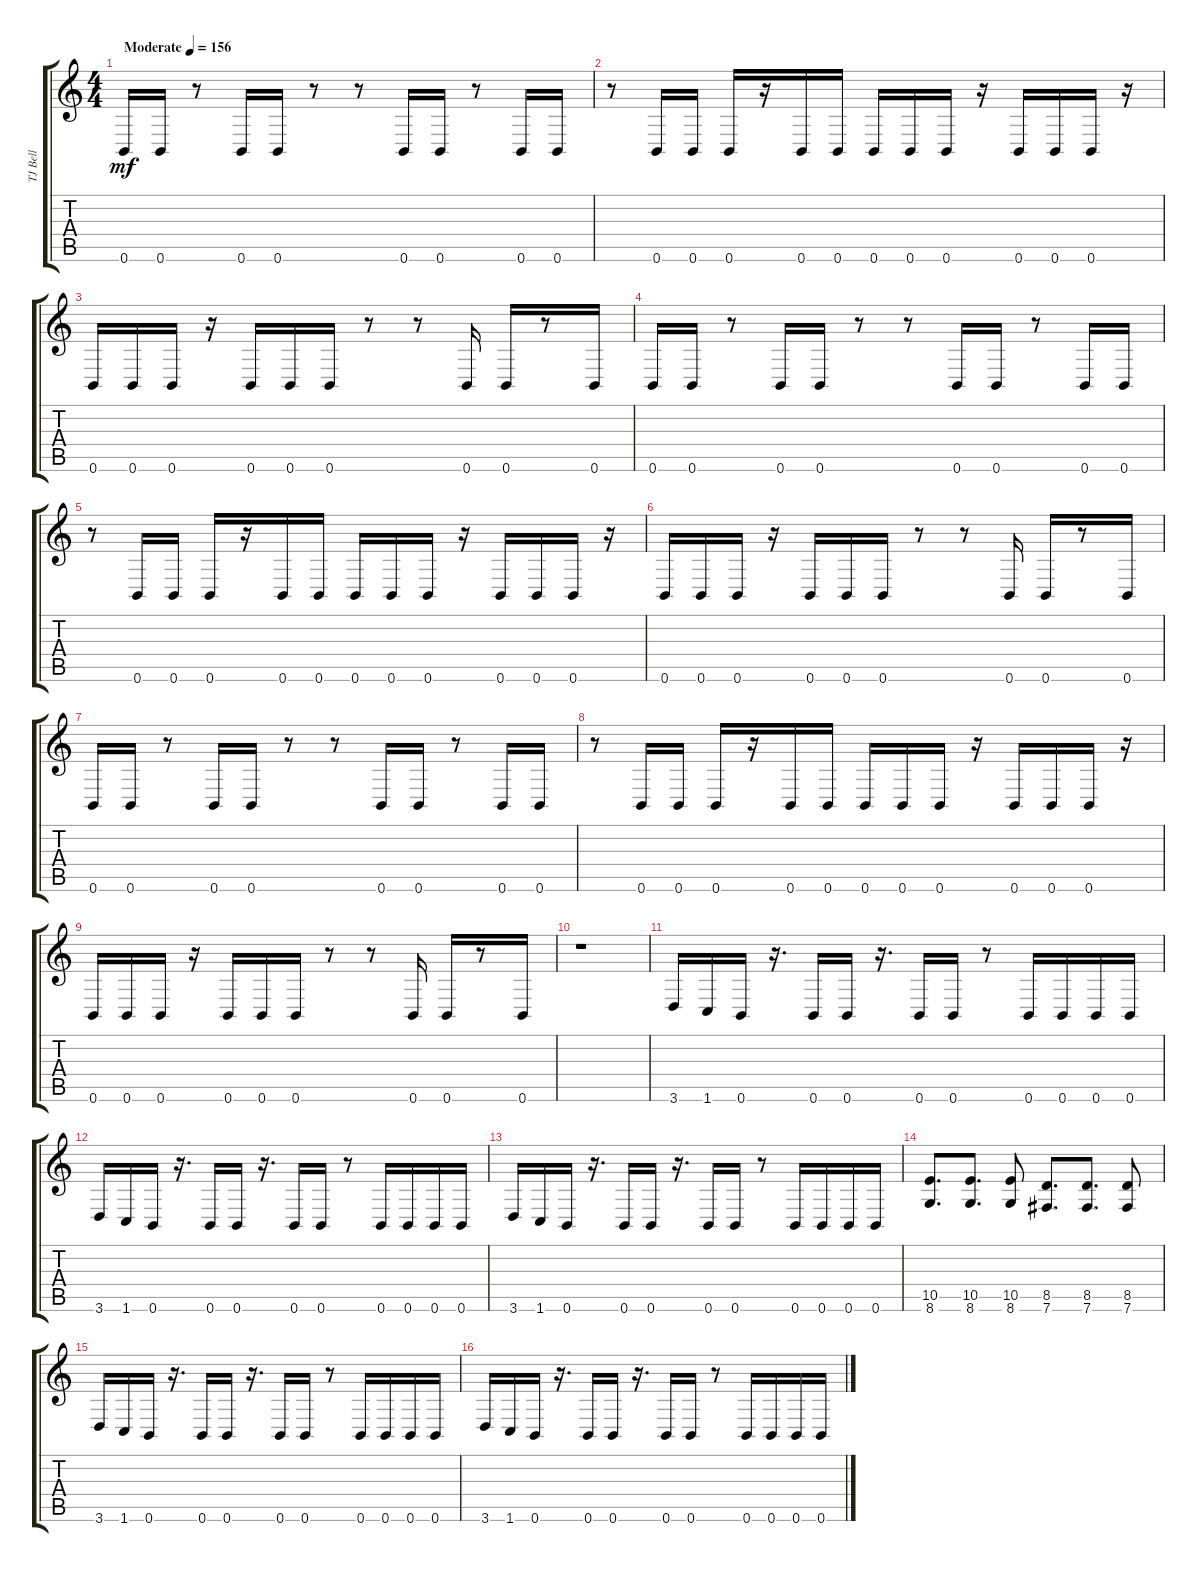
\track ("TJ Bell" "TJ Bell") {instrument distortionguitar}
\staff {score tabs}
\tuning (Db4 Ab3 E3 B2 Gb2 B1) {hide}
\ts (4 4)
\tempo (156 "Moderate")
\clef g2
\ks c
0.6.16{dy mf instrument distortionguitar} 0.6.16 r.8 0.6.16 0.6.16 r.8 r.8 0.6.16 0.6.16 r.8 0.6.16 0.6.16 |
r.8 0.6.16 0.6.16 0.6.16 r.16 0.6.16 0.6.16 0.6.16 0.6.16 0.6.16 r.16 0.6.16 0.6.16 0.6.16 r.16 |
0.6.16 0.6.16 0.6.16 r.16 0.6.16 0.6.16 0.6.16 r.8 r.8 0.6.16 0.6.16 r.8 0.6.16 |
0.6.16 0.6.16 r.8 0.6.16 0.6.16 r.8 r.8 0.6.16 0.6.16 r.8 0.6.16 0.6.16 |
r.8 0.6.16 0.6.16 0.6.16 r.16 0.6.16 0.6.16 0.6.16 0.6.16 0.6.16 r.16 0.6.16 0.6.16 0.6.16 r.16 |
0.6.16 0.6.16 0.6.16 r.16 0.6.16 0.6.16 0.6.16 r.8 r.8 0.6.16 0.6.16 r.8 0.6.16 |
0.6.16 0.6.16 r.8 0.6.16 0.6.16 r.8 r.8 0.6.16 0.6.16 r.8 0.6.16 0.6.16 |
r.8 0.6.16 0.6.16 0.6.16 r.16 0.6.16 0.6.16 0.6.16 0.6.16 0.6.16 r.16 0.6.16 0.6.16 0.6.16 r.16 |
0.6.16 0.6.16 0.6.16 r.16 0.6.16 0.6.16 0.6.16 r.8 r.8 0.6.16 0.6.16 r.8 0.6.16 |
r.1 |
3.6.16 1.6.16 0.6.16 r.16{d} 0.6.16 0.6.16 r.16{d} 0.6.16 0.6.16 r.8 0.6.16 0.6.16 0.6.16 0.6.16 |
3.6.16 1.6.16 0.6.16 r.16{d} 0.6.16 0.6.16 r.16{d} 0.6.16 0.6.16 r.8 0.6.16 0.6.16 0.6.16 0.6.16 |
3.6.16 1.6.16 0.6.16 r.16{d} 0.6.16 0.6.16 r.16{d} 0.6.16 0.6.16 r.8 0.6.16 0.6.16 0.6.16 0.6.16 |
(10.5 8.6).8{d} (10.5 8.6).8{d} (10.5 8.6).8 (8.5 7.6).8{d} (8.5 7.6).8{d} (8.5 7.6).8 |
3.6.16 1.6.16 0.6.16 r.16{d} 0.6.16 0.6.16 r.16{d} 0.6.16 0.6.16 r.8 0.6.16 0.6.16 0.6.16 0.6.16 |
3.6.16 1.6.16 0.6.16 r.16{d} 0.6.16 0.6.16 r.16{d} 0.6.16 0.6.16 r.8 0.6.16 0.6.16 0.6.16 0.6.16
